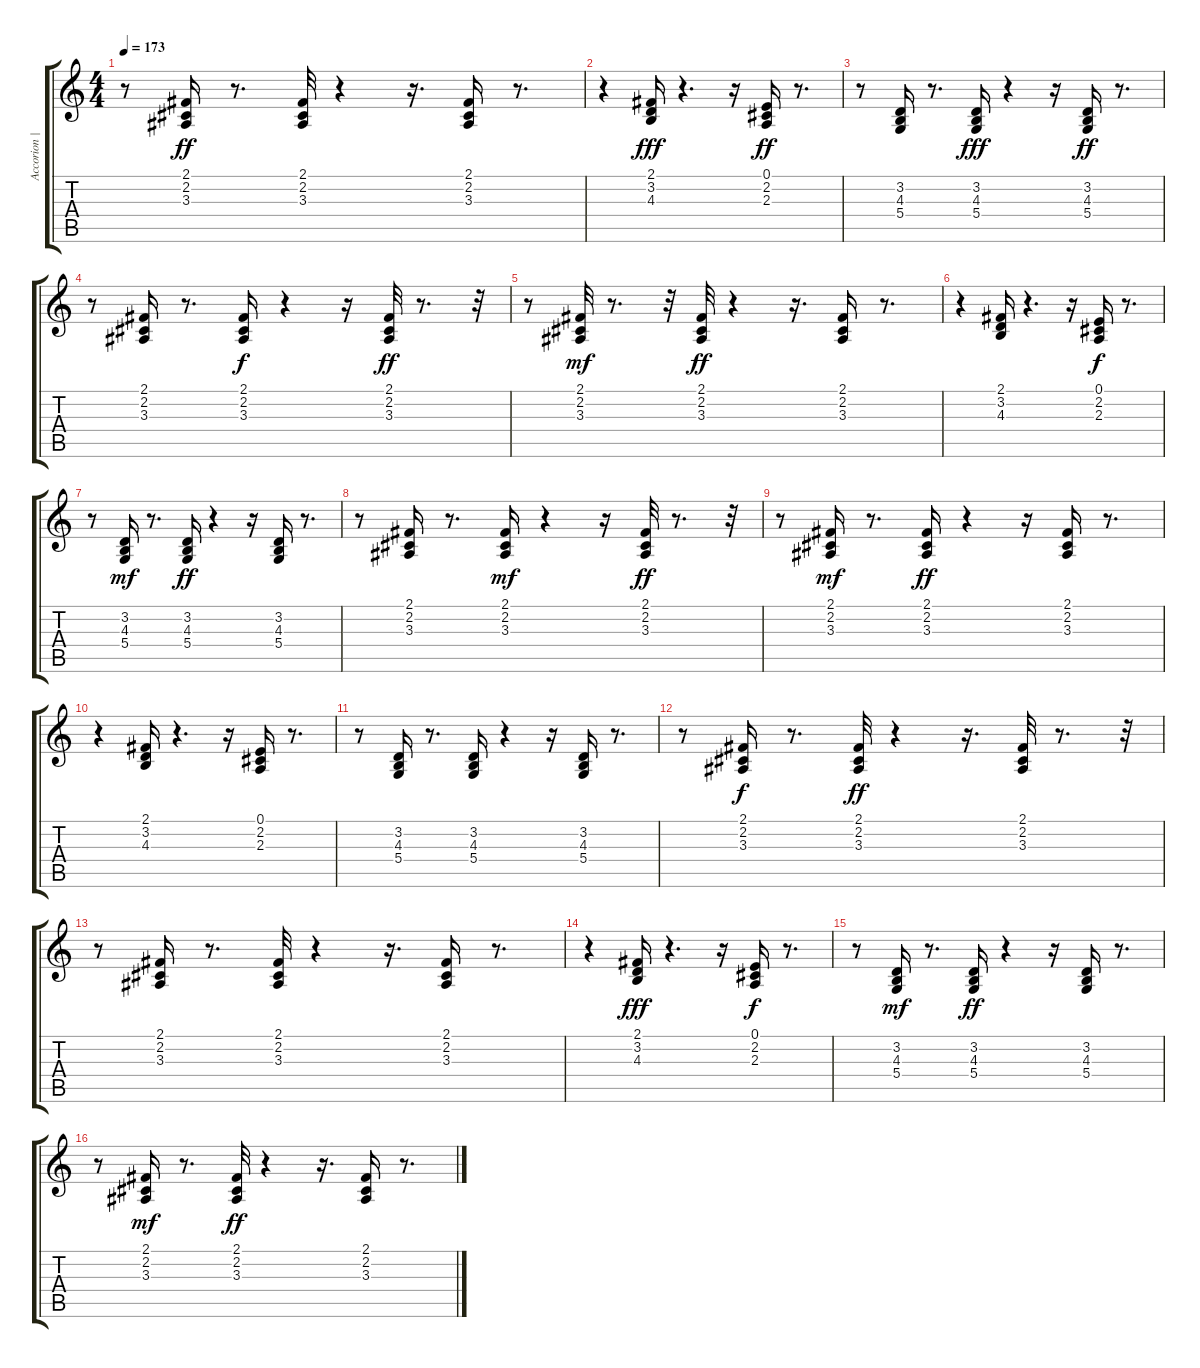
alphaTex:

\track ("Accorion ||  (chords)" "Accorion |") {instrument accordion}
\staff {score tabs}
\tuning (E4 B3 G3 D3 A2 E2) {hide}
\ts (4 4)
\tempo 173
\clef g2
\ks c
r.8{dy ff} (2.1 2.2 3.3).16 r.8{d} (2.1 2.2 3.3).32 r.4 r.16{d} (2.1 2.2 3.3).16 r.8{d} |
r.4 (2.1 3.2 4.3).16{dy fff} r.4{d} r.16 (0.1 2.2 2.3).16{dy ff} r.8{d} |
r.8 (3.2 4.3 5.4).16 r.8{d} (3.2 4.3 5.4).16{dy fff} r.4 r.16 (3.2 4.3 5.4).16{dy ff} r.8{d} |
r.8 (2.1 2.2 3.3).16 r.8{d} (2.1 2.2 3.3).16{dy f} r.4 r.16 (2.1 2.2 3.3).32{dy ff} r.8{d} r.32 |
r.8 (2.1 2.2 3.3).32{dy mf} r.8{d} r.32 (2.1 2.2 3.3).32{dy ff} r.4 r.16{d} (2.1 2.2 3.3).16 r.8{d} |
r.4 (2.1 3.2 4.3).16 r.4{d} r.16 (0.1 2.2 2.3).16{dy f} r.8{d} |
r.8 (3.2 4.3 5.4).16{dy mf} r.8{d} (3.2 4.3 5.4).16{dy ff} r.4 r.16 (3.2 4.3 5.4).16 r.8{d} |
r.8 (2.1 2.2 3.3).16 r.8{d} (2.1 2.2 3.3).16{dy mf} r.4 r.16 (2.1 2.2 3.3).32{dy ff} r.8{d} r.32 |
r.8 (2.1 2.2 3.3).16{dy mf} r.8{d} (2.1 2.2 3.3).16{dy ff} r.4 r.16 (2.1 2.2 3.3).16 r.8{d} |
r.4 (2.1 3.2 4.3).16 r.4{d} r.16 (0.1 2.2 2.3).16 r.8{d} |
r.8 (3.2 4.3 5.4).16 r.8{d} (3.2 4.3 5.4).16 r.4 r.16 (3.2 4.3 5.4).16 r.8{d} |
r.8 (2.1 2.2 3.3).16{dy f} r.8{d} (2.1 2.2 3.3).32{dy ff} r.4 r.16{d} (2.1 2.2 3.3).32 r.8{d} r.32 |
r.8 (2.1 2.2 3.3).16 r.8{d} (2.1 2.2 3.3).32 r.4 r.16{d} (2.1 2.2 3.3).16 r.8{d} |
r.4 (2.1 3.2 4.3).16{dy fff} r.4{d} r.16 (0.1 2.2 2.3).16{dy f} r.8{d} |
r.8 (3.2 4.3 5.4).16{dy mf} r.8{d} (3.2 4.3 5.4).16{dy ff} r.4 r.16 (3.2 4.3 5.4).16 r.8{d} |
r.8 (2.1 2.2 3.3).16{dy mf} r.8{d} (2.1 2.2 3.3).32{dy ff} r.4 r.16{d} (2.1 2.2 3.3).16 r.8{d}
